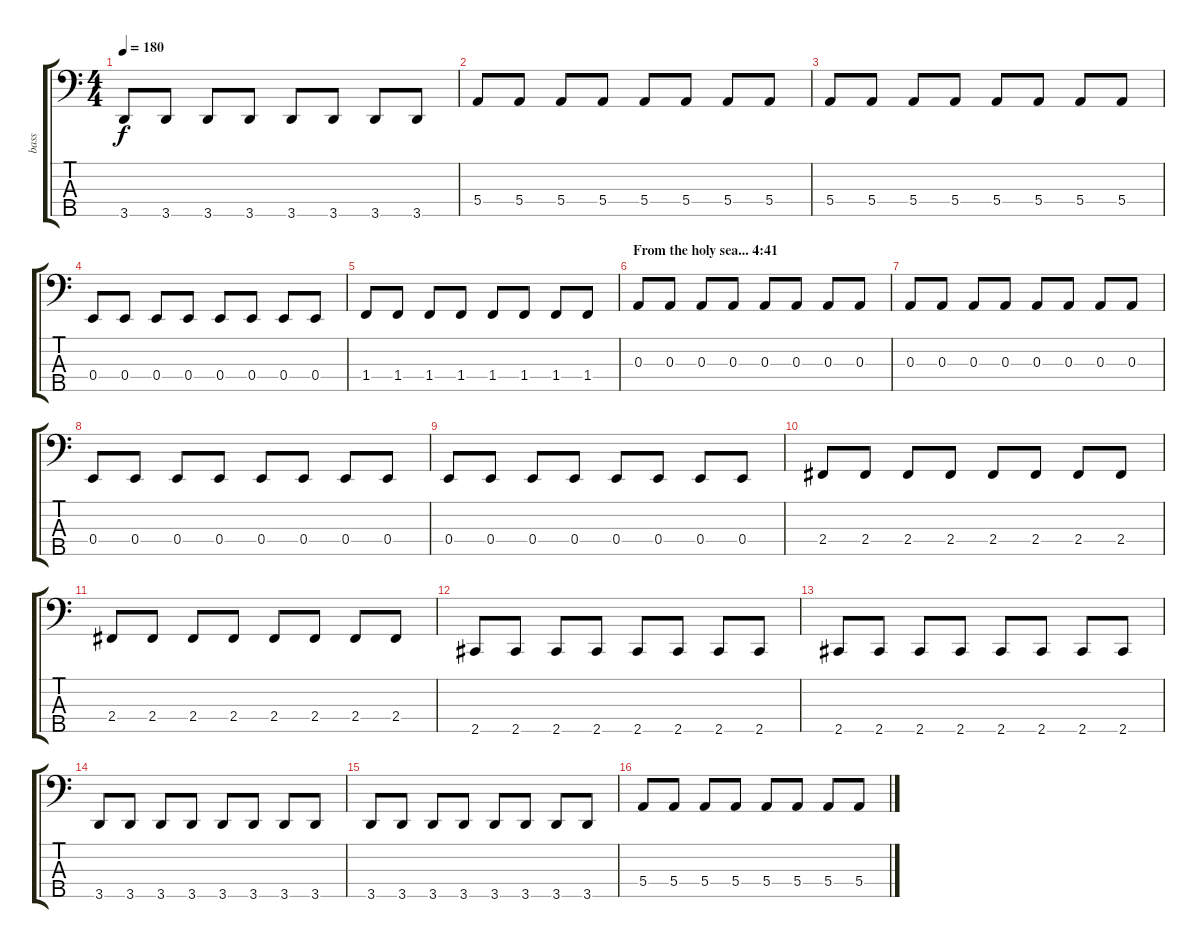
\track ("bass" "bass") {instrument electricbassfinger}
\staff {score tabs}
\tuning (G2 D2 A1 E1 B0) {hide}
\ts (4 4)
\tempo 180
\clef f4
\ks c
3.5.8{dy f} 3.5.8 3.5.8 3.5.8 3.5.8 3.5.8 3.5.8 3.5.8 |
5.4.8 5.4.8 5.4.8 5.4.8 5.4.8 5.4.8 5.4.8 5.4.8 |
5.4.8 5.4.8 5.4.8 5.4.8 5.4.8 5.4.8 5.4.8 5.4.8 |
0.4.8 0.4.8 0.4.8 0.4.8 0.4.8 0.4.8 0.4.8 0.4.8 |
1.4.8 1.4.8 1.4.8 1.4.8 1.4.8 1.4.8 1.4.8 1.4.8 |
\section ("" "From the holy sea... 4:41")
0.3.8 0.3.8 0.3.8 0.3.8 0.3.8 0.3.8 0.3.8 0.3.8 |
0.3.8 0.3.8 0.3.8 0.3.8 0.3.8 0.3.8 0.3.8 0.3.8 |
0.4.8 0.4.8 0.4.8 0.4.8 0.4.8 0.4.8 0.4.8 0.4.8 |
0.4.8 0.4.8 0.4.8 0.4.8 0.4.8 0.4.8 0.4.8 0.4.8 |
2.4.8 2.4.8 2.4.8 2.4.8 2.4.8 2.4.8 2.4.8 2.4.8 |
2.4.8 2.4.8 2.4.8 2.4.8 2.4.8 2.4.8 2.4.8 2.4.8 |
2.5.8 2.5.8 2.5.8 2.5.8 2.5.8 2.5.8 2.5.8 2.5.8 |
2.5.8 2.5.8 2.5.8 2.5.8 2.5.8 2.5.8 2.5.8 2.5.8 |
3.5.8 3.5.8 3.5.8 3.5.8 3.5.8 3.5.8 3.5.8 3.5.8 |
3.5.8 3.5.8 3.5.8 3.5.8 3.5.8 3.5.8 3.5.8 3.5.8 |
5.4.8 5.4.8 5.4.8 5.4.8 5.4.8 5.4.8 5.4.8 5.4.8
